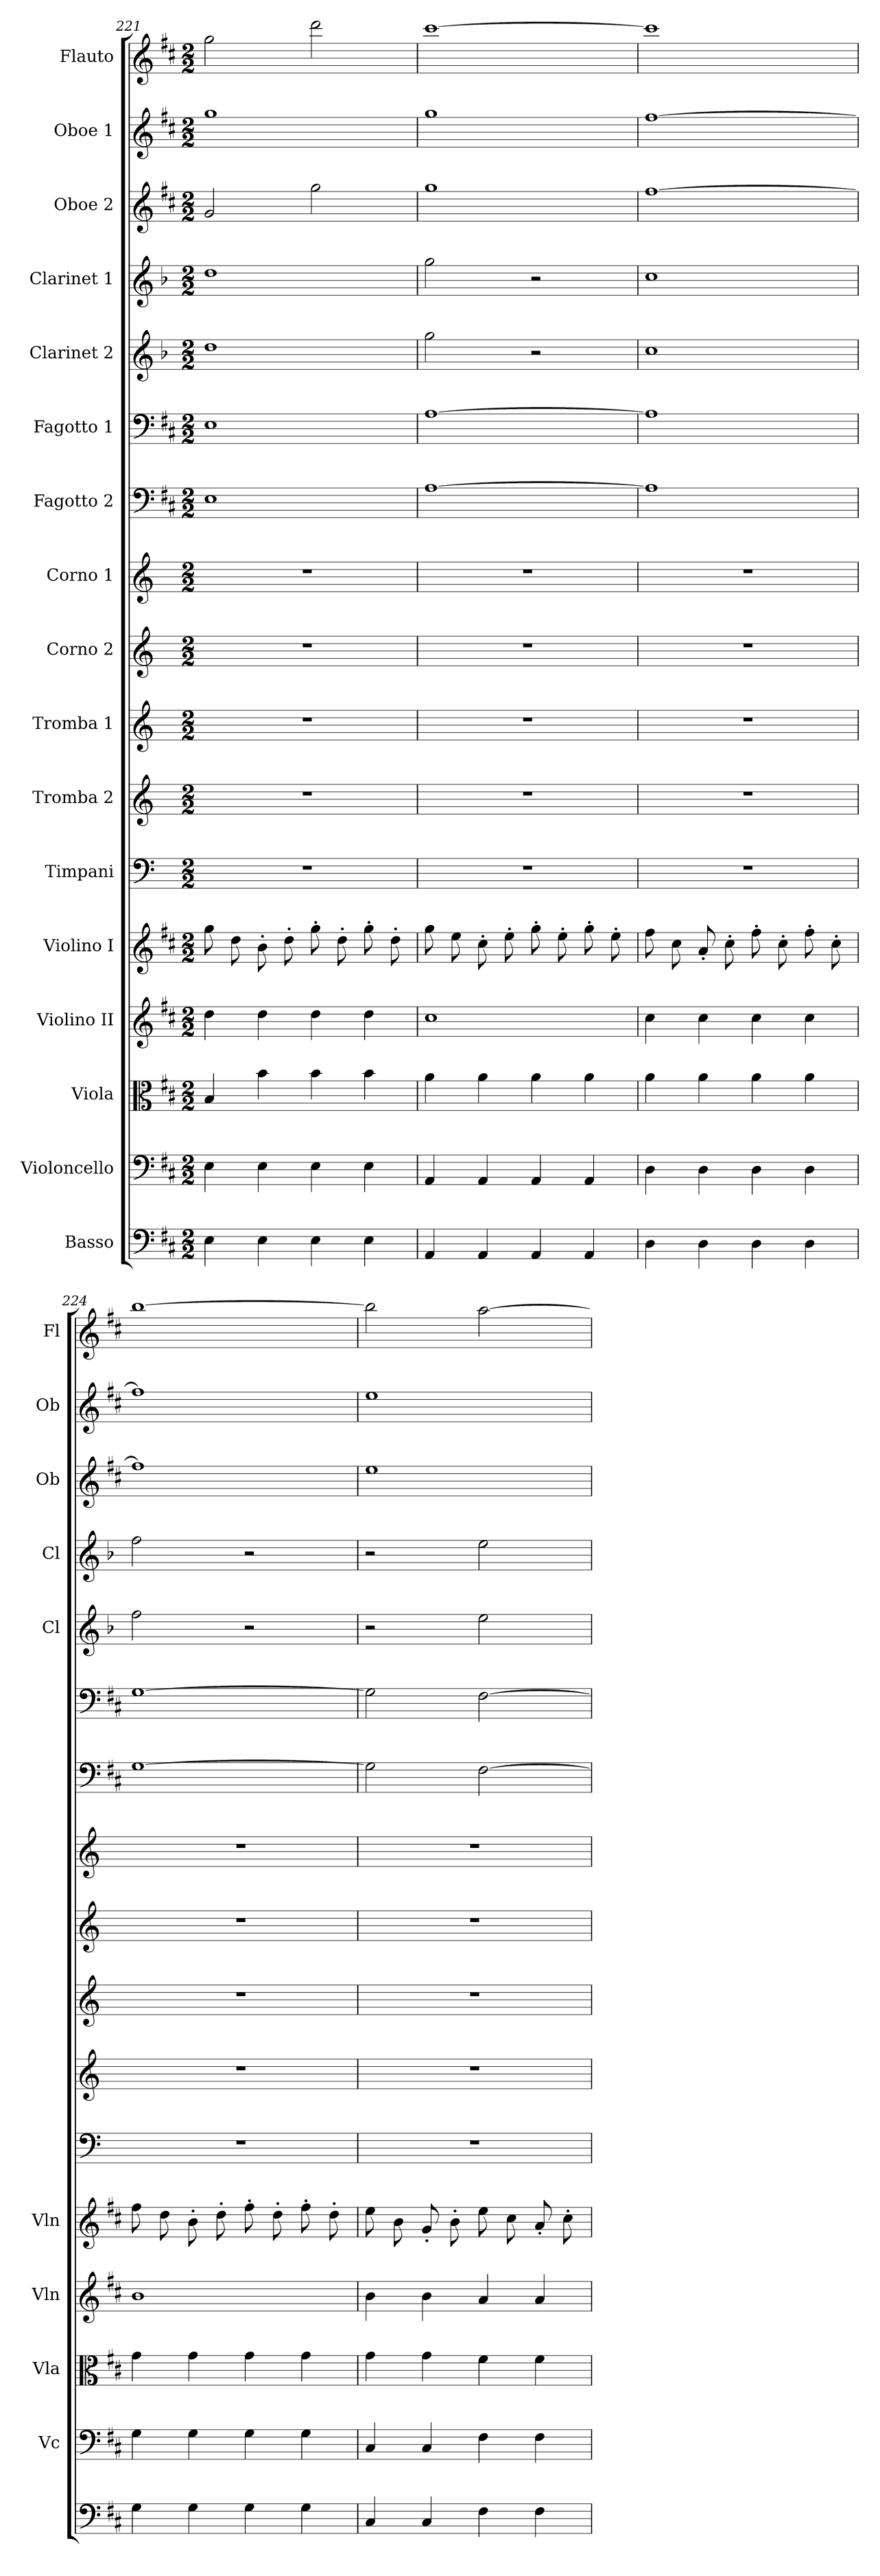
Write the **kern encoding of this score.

**kern	**kern	**kern	**kern	**kern	**kern	**kern	**kern	**kern	**kern	**kern	**kern	**kern	**kern	**kern	**kern	**kern
*part17	*part16	*part15	*part14	*part13	*part12	*part11	*part10	*part9	*part8	*part7	*part6	*part5	*part4	*part3	*part2	*part1
*staff17	*staff16	*staff15	*staff14	*staff13	*staff12	*staff11	*staff10	*staff9	*staff8	*staff7	*staff6	*staff5	*staff4	*staff3	*staff2	*staff1
*I"Basso	*I"Violoncello	*I"Viola	*I"Violino II	*I"Violino I	*I"Timpani	*I"Tromba 2	*I"Tromba 1	*I"Corno 2	*I"Corno 1	*I"Fagotto 2	*I"Fagotto 1	*I"Clarinet 2	*I"Clarinet 1	*I"Oboe 2	*I"Oboe 1	*I"Flauto
*	*I'Vc	*I'Vla	*I'Vln	*I'Vln	*	*	*	*	*	*	*	*I'Cl	*I'Cl	*I'Ob	*I'Ob	*I'Fl
*clefF4	*clefF4	*clefC3	*clefG2	*clefG2	*clefF4	*clefG2	*clefG2	*clefG2	*clefG2	*clefF4	*clefF4	*clefG2	*clefG2	*clefG2	*clefG2	*clefG2
*ITrd7c12	*	*	*	*	*	*ITrd-1c-2	*ITrd-1c-2	*ITrd6c10	*ITrd6c10	*	*	*ITrd2c3	*ITrd2c3	*	*	*
*k[f#c#]	*k[f#c#]	*k[f#c#]	*k[f#c#]	*k[f#c#]	*	*	*	*	*	*k[f#c#]	*k[f#c#]	*k[f#c#]	*k[f#c#]	*k[f#c#]	*k[f#c#]	*k[f#c#]
*M2/2	*M2/2	*M2/2	*M2/2	*M2/2	*M2/2	*M2/2	*M2/2	*M2/2	*M2/2	*M2/2	*M2/2	*M2/2	*M2/2	*M2/2	*M2/2	*M2/2
=221	=221	=221	=221	=221	=221	=221	=221	=221	=221	=221	=221	=221	=221	=221	=221	=221
4EE	4E	4B	4dd	8gg	1r	1r	1r	1r	1r	1E	1E	1b	1b	2g	1gg	2gg
.	.	.	.	8dd	.	.	.	.	.	.	.	.	.	.	.	.
4EE	4E	4b	4dd	8b'	.	.	.	.	.	.	.	.	.	.	.	.
.	.	.	.	8dd'	.	.	.	.	.	.	.	.	.	.	.	.
4EE	4E	4b	4dd	8gg'	.	.	.	.	.	.	.	.	.	2gg	.	2ddd
.	.	.	.	8dd'	.	.	.	.	.	.	.	.	.	.	.	.
4EE	4E	4b	4dd	8gg'	.	.	.	.	.	.	.	.	.	.	.	.
.	.	.	.	8dd'	.	.	.	.	.	.	.	.	.	.	.	.
=222	=222	=222	=222	=222	=222	=222	=222	=222	=222	=222	=222	=222	=222	=222	=222	=222
4AAA	4AA	4a	1cc#	8gg	1r	1r	1r	1r	1r	[1A	[1A	2ee	2ee	1gg	1gg	[1ccc#
.	.	.	.	8ee	.	.	.	.	.	.	.	.	.	.	.	.
4AAA	4AA	4a	.	8cc#'	.	.	.	.	.	.	.	.	.	.	.	.
.	.	.	.	8ee'	.	.	.	.	.	.	.	.	.	.	.	.
4AAA	4AA	4a	.	8gg'	.	.	.	.	.	.	.	2r	2r	.	.	.
.	.	.	.	8ee'	.	.	.	.	.	.	.	.	.	.	.	.
4AAA	4AA	4a	.	8gg'	.	.	.	.	.	.	.	.	.	.	.	.
.	.	.	.	8ee'	.	.	.	.	.	.	.	.	.	.	.	.
=223	=223	=223	=223	=223	=223	=223	=223	=223	=223	=223	=223	=223	=223	=223	=223	=223
4DD	4D	4a	4cc#	8ff#	1r	1r	1r	1r	1r	1A]	1A]	1a	1a	[1ff#	[1ff#	1ccc#]
.	.	.	.	8cc#	.	.	.	.	.	.	.	.	.	.	.	.
4DD	4D	4a	4cc#	8a'	.	.	.	.	.	.	.	.	.	.	.	.
.	.	.	.	8cc#'	.	.	.	.	.	.	.	.	.	.	.	.
4DD	4D	4a	4cc#	8ff#'	.	.	.	.	.	.	.	.	.	.	.	.
.	.	.	.	8cc#'	.	.	.	.	.	.	.	.	.	.	.	.
4DD	4D	4a	4cc#	8ff#'	.	.	.	.	.	.	.	.	.	.	.	.
.	.	.	.	8cc#'	.	.	.	.	.	.	.	.	.	.	.	.
=224	=224	=224	=224	=224	=224	=224	=224	=224	=224	=224	=224	=224	=224	=224	=224	=224
4GG	4G	4g	1b	8ff#	1r	1r	1r	1r	1r	[1G	[1G	2dd	2dd	1ff#]	1ff#]	[1bb
.	.	.	.	8dd	.	.	.	.	.	.	.	.	.	.	.	.
4GG	4G	4g	.	8b'	.	.	.	.	.	.	.	.	.	.	.	.
.	.	.	.	8dd'	.	.	.	.	.	.	.	.	.	.	.	.
4GG	4G	4g	.	8ff#'	.	.	.	.	.	.	.	2r	2r	.	.	.
.	.	.	.	8dd'	.	.	.	.	.	.	.	.	.	.	.	.
4GG	4G	4g	.	8ff#'	.	.	.	.	.	.	.	.	.	.	.	.
.	.	.	.	8dd'	.	.	.	.	.	.	.	.	.	.	.	.
=225	=225	=225	=225	=225	=225	=225	=225	=225	=225	=225	=225	=225	=225	=225	=225	=225
4CC#	4C#	4g	4b	8ee	1r	1r	1r	1r	1r	2G]	2G]	2r	2r	1ee	1ee	2bb]
.	.	.	.	8b	.	.	.	.	.	.	.	.	.	.	.	.
4CC#	4C#	4g	4b	8g'	.	.	.	.	.	.	.	.	.	.	.	.
.	.	.	.	8b'	.	.	.	.	.	.	.	.	.	.	.	.
4FF#	4F#	4f#	4a	8ee	.	.	.	.	.	[2F#	[2F#	2cc#	2cc#	.	.	[2aa
.	.	.	.	8cc#	.	.	.	.	.	.	.	.	.	.	.	.
4FF#	4F#	4f#	4a	8a'	.	.	.	.	.	.	.	.	.	.	.	.
.	.	.	.	8cc#'	.	.	.	.	.	.	.	.	.	.	.	.
=	=	=	=	=	=	=	=	=	=	=	=	=	=	=	=	=
*-	*-	*-	*-	*-	*-	*-	*-	*-	*-	*-	*-	*-	*-	*-	*-	*-
